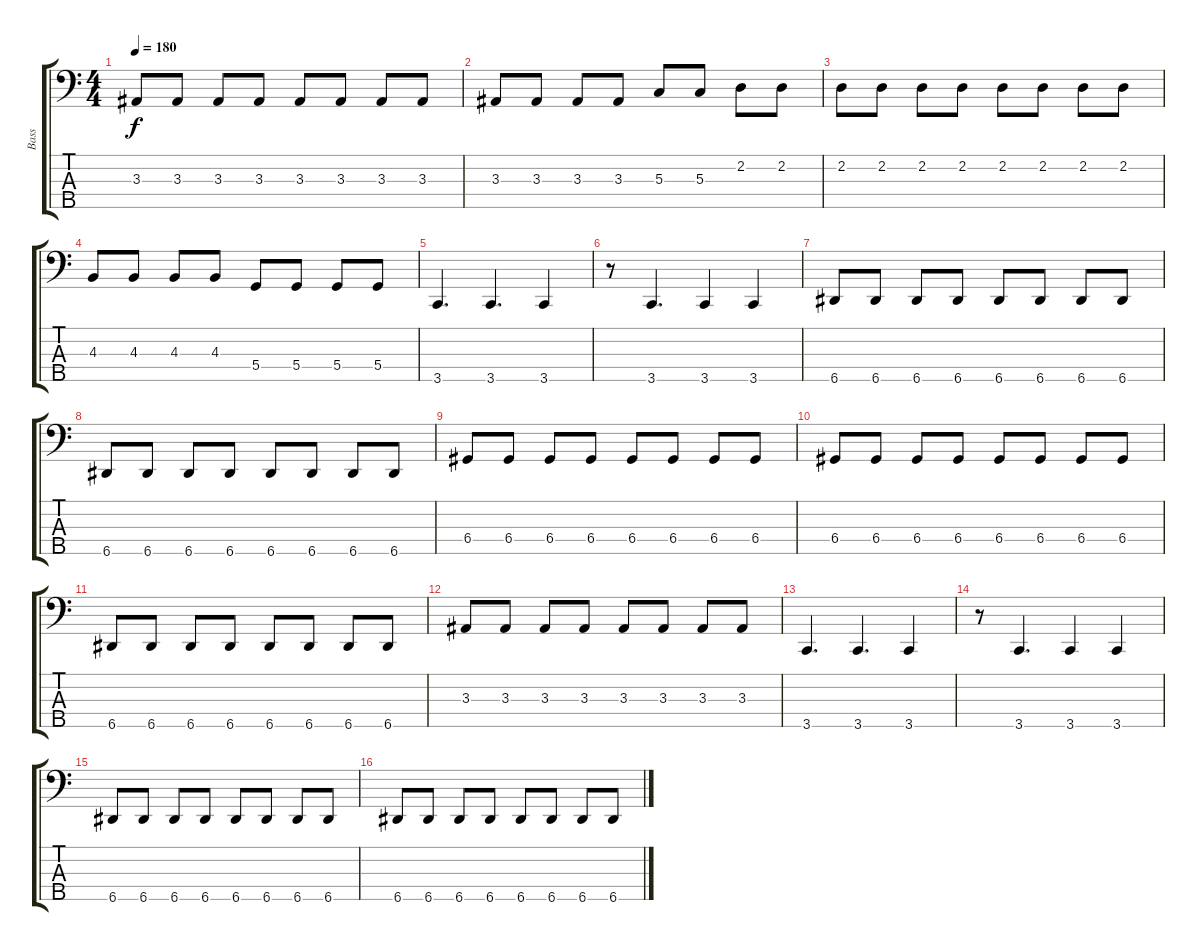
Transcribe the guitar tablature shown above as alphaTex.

\track ("Bass" "Bass") {instrument electricbasspick}
\staff {score tabs}
\tuning (F2 C2 G1 D1 A0) {hide}
\ts (4 4)
\tempo 180
\clef f4
\ks c
3.3.8{dy f} 3.3.8 3.3.8 3.3.8 3.3.8 3.3.8 3.3.8 3.3.8 |
3.3.8 3.3.8 3.3.8 3.3.8 5.3.8 5.3.8 2.2.8 2.2.8 |
2.2.8 2.2.8 2.2.8 2.2.8 2.2.8 2.2.8 2.2.8 2.2.8 |
4.3.8 4.3.8 4.3.8 4.3.8 5.4.8 5.4.8 5.4.8 5.4.8 |
3.5.4{d} 3.5.4{d} 3.5.4 |
r.8 3.5.4{d} 3.5.4 3.5.4 |
6.5.8 6.5.8 6.5.8 6.5.8 6.5.8 6.5.8 6.5.8 6.5.8 |
6.5.8 6.5.8 6.5.8 6.5.8 6.5.8 6.5.8 6.5.8 6.5.8 |
6.4.8 6.4.8 6.4.8 6.4.8 6.4.8 6.4.8 6.4.8 6.4.8 |
6.4.8 6.4.8 6.4.8 6.4.8 6.4.8 6.4.8 6.4.8 6.4.8 |
6.5.8 6.5.8 6.5.8 6.5.8 6.5.8 6.5.8 6.5.8 6.5.8 |
3.3.8 3.3.8 3.3.8 3.3.8 3.3.8 3.3.8 3.3.8 3.3.8 |
3.5.4{d} 3.5.4{d} 3.5.4 |
r.8 3.5.4{d} 3.5.4 3.5.4 |
6.5.8 6.5.8 6.5.8 6.5.8 6.5.8 6.5.8 6.5.8 6.5.8 |
6.5.8 6.5.8 6.5.8 6.5.8 6.5.8 6.5.8 6.5.8 6.5.8
